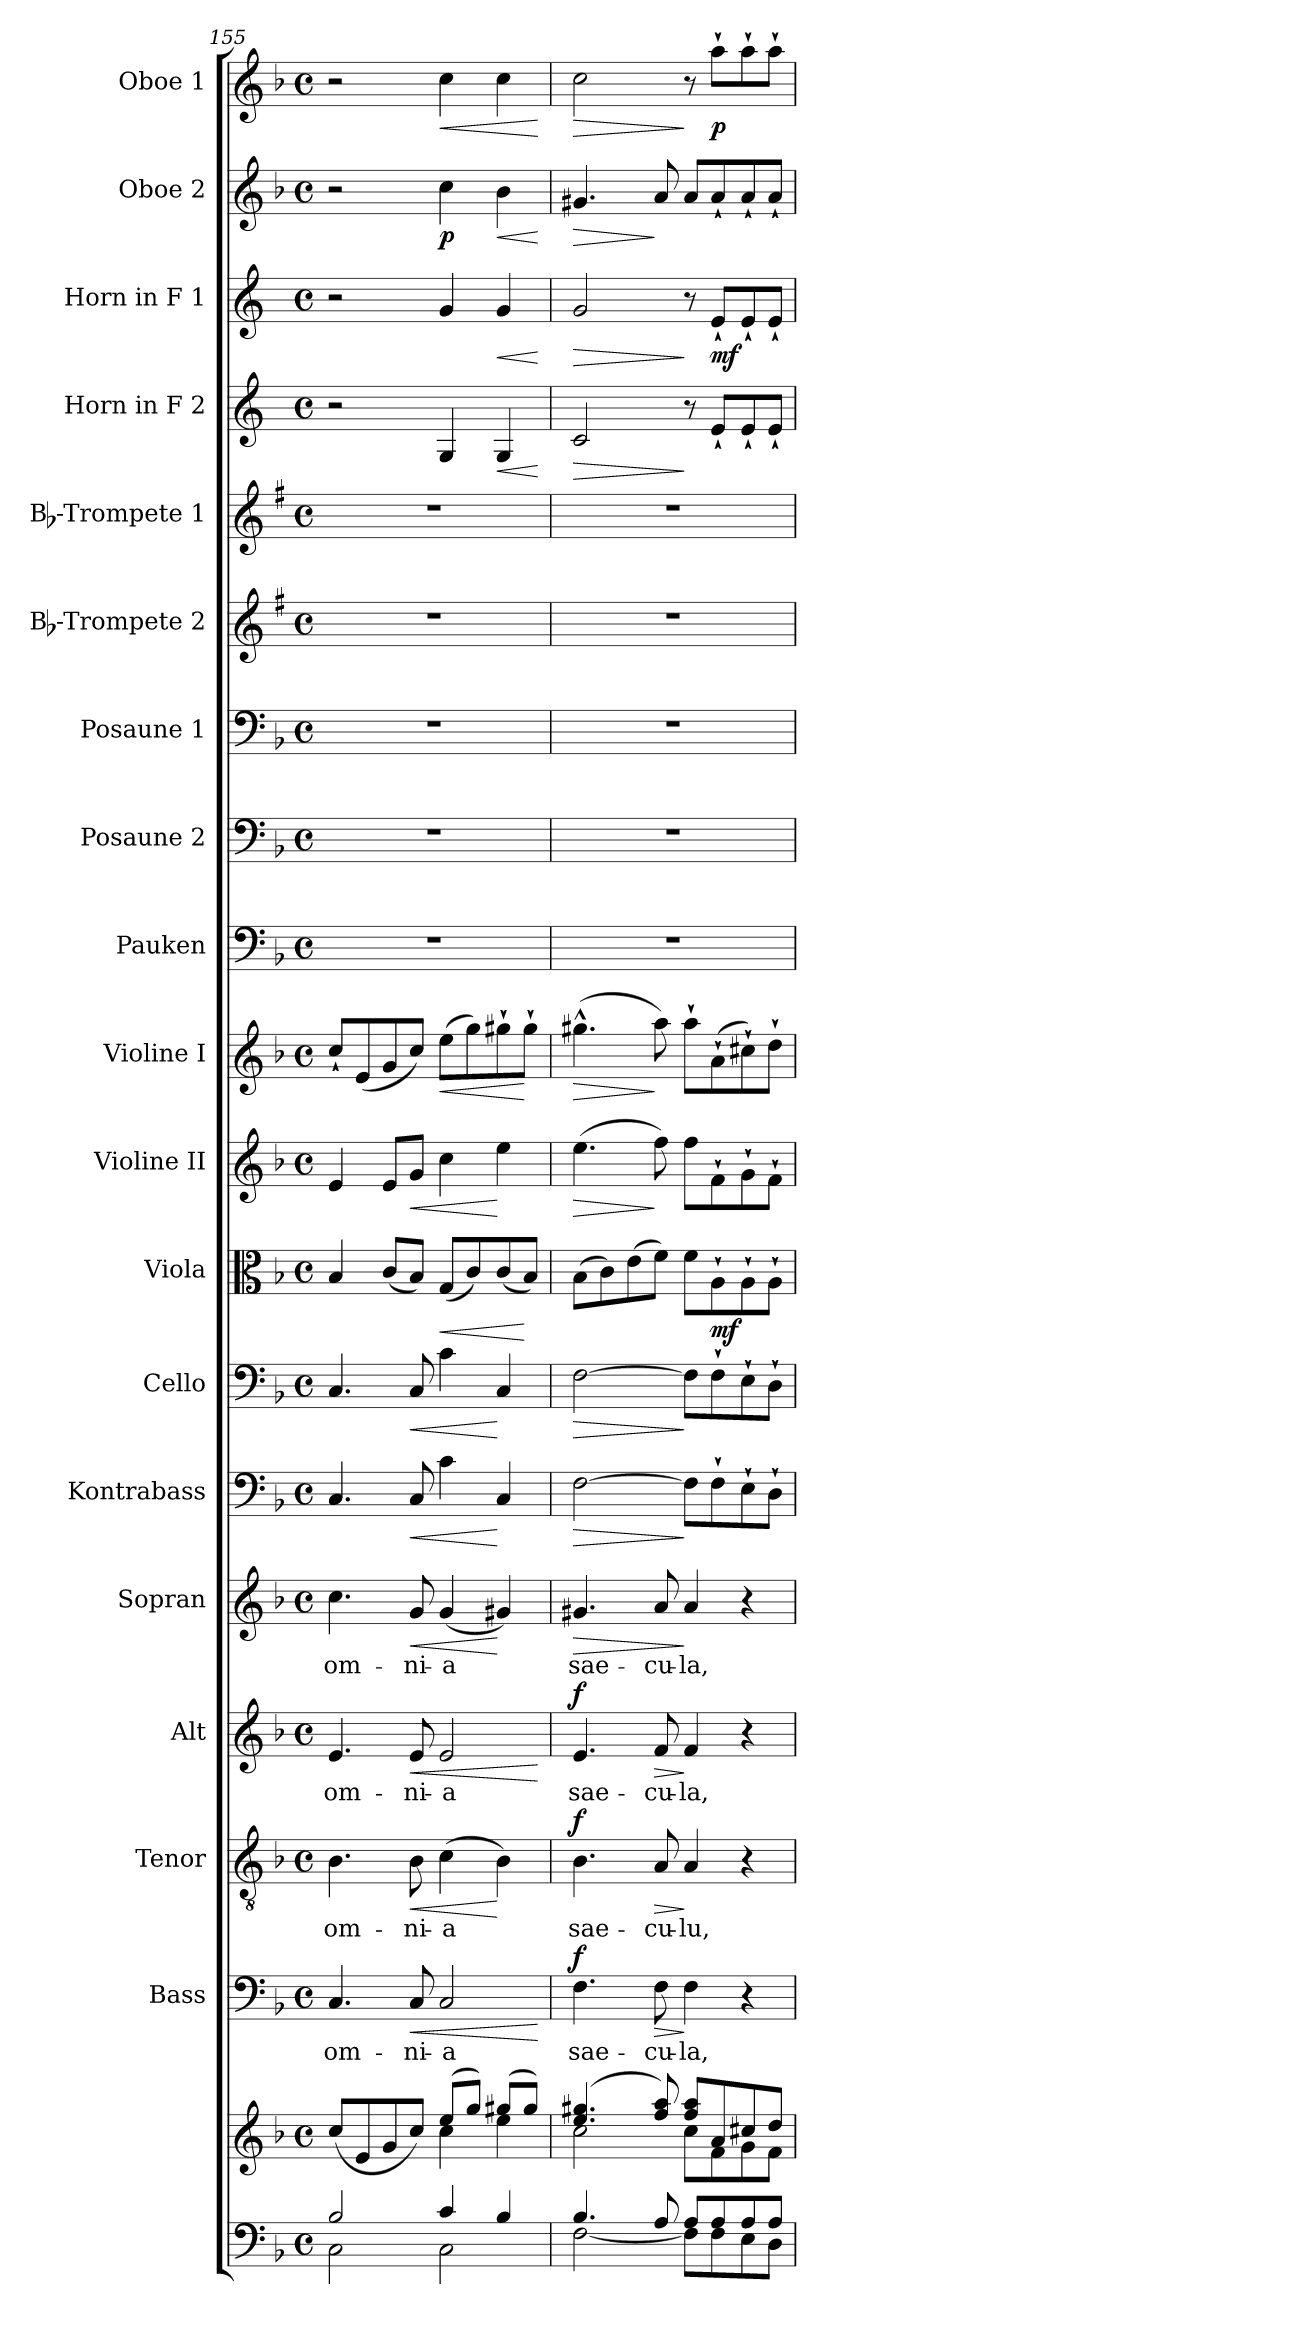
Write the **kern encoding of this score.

**kern	**kern	**kern	**text	**dynam	**kern	**text	**dynam	**kern	**text	**dynam	**kern	**text	**dynam	**kern	**dynam	**kern	**dynam	**kern	**dynam	**kern	**dynam	**kern	**dynam	**kern	**kern	**kern	**kern	**kern	**kern	**dynam	**kern	**dynam	**kern	**dynam	**kern	**dynam
*part19	*part19	*part18	*part18	*part18	*part17	*part17	*part17	*part16	*part16	*part16	*part15	*part15	*part15	*part14	*part14	*part13	*part13	*part12	*part12	*part11	*part11	*part10	*part10	*part9	*part8	*part7	*part6	*part5	*part4	*part4	*part3	*part3	*part2	*part2	*part1	*part1
*staff20	*staff19	*staff18	*staff18	*staff18	*staff17	*staff17	*staff17	*staff16	*staff16	*staff16	*staff15	*staff15	*staff15	*staff14	*staff14	*staff13	*staff13	*staff12	*staff12	*staff11	*staff11	*staff10	*staff10	*staff9	*staff8	*staff7	*staff6	*staff5	*staff4	*staff4	*staff3	*staff3	*staff2	*staff2	*staff1	*staff1
*	*	*I"Bass	*	*	*I"Tenor	*	*	*I"Alt	*	*	*I"Sopran	*	*	*I"Kontrabass	*	*I"Cello	*	*I"Viola	*	*I"Violine II	*	*I"Violine I	*	*I"Pauken	*I"Posaune 2	*I"Posaune 1	*I"Bb-Trompete 2	*I"Bb-Trompete 1	*I"Horn in F 2	*	*I"Horn in F 1	*	*I"Oboe 2	*	*I"Oboe 1	*
*	*	*I'B.	*	*	*I'T.	*	*	*I'A.	*	*	*I'S.	*	*	*I'Kb.	*	*	*	*I'Vla.	*	*I'Vl. II	*	*I'Vl. I	*	*I'Pk.	*I'Pos. 2	*I'Pos. 1	*I'Bb Trp. 2	*I'Bb Trp. 1	*	*	*	*	*I'Ob. 2	*	*I'Ob. 1	*
*clefF4	*clefG2	*clefF4	*	*	*clefGv2	*	*	*clefG2	*	*	*clefG2	*	*	*clefF4	*	*clefF4	*	*clefC3	*	*clefG2	*	*clefG2	*	*clefF4	*clefF4	*clefF4	*clefG2	*clefG2	*clefG2	*	*clefG2	*	*clefG2	*	*clefG2	*
*	*	*	*	*	*	*	*	*	*	*	*	*	*	*ITrd7c12	*	*	*	*	*	*	*	*	*	*	*	*	*ITrd1c2	*ITrd1c2	*ITrd4c7	*	*ITrd4c7	*	*	*	*	*
*k[b-]	*k[b-]	*k[b-]	*	*	*k[b-]	*	*	*k[b-]	*	*	*k[b-]	*	*	*k[b-]	*	*k[b-]	*	*k[b-]	*	*k[b-]	*	*k[b-]	*	*k[b-]	*k[b-]	*k[b-]	*k[b-]	*k[b-]	*k[b-]	*	*k[b-]	*	*k[b-]	*	*k[b-]	*
*F:	*F:	*F:	*	*	*F:	*	*	*F:	*	*	*F:	*	*	*F:	*	*F:	*	*F:	*	*F:	*	*F:	*	*F:	*F:	*F:	*F:	*F:	*F:	*	*F:	*	*F:	*	*F:	*
*M4/4	*M4/4	*M4/4	*	*	*M4/4	*	*	*M4/4	*	*	*M4/4	*	*	*M4/4	*	*M4/4	*	*M4/4	*	*M4/4	*	*M4/4	*	*M4/4	*M4/4	*M4/4	*M4/4	*M4/4	*M4/4	*	*M4/4	*	*M4/4	*	*M4/4	*
*met(c)	*met(c)	*met(c)	*	*	*met(c)	*	*	*met(c)	*	*	*met(c)	*	*	*met(c)	*	*met(c)	*	*met(c)	*	*met(c)	*	*met(c)	*	*met(c)	*met(c)	*met(c)	*met(c)	*met(c)	*met(c)	*	*met(c)	*	*met(c)	*	*met(c)	*
=155	=155	=155	=155	=155	=155	=155	=155	=155	=155	=155	=155	=155	=155	=155	=155	=155	=155	=155	=155	=155	=155	=155	=155	=155	=155	=155	=155	=155	=155	=155	=155	=155	=155	=155	=155	=155
*^	*^	*	*	*	*	*	*	*	*	*	*	*	*	*	*	*	*	*	*	*	*	*	*	*	*	*	*	*	*	*	*	*	*	*	*	*
!	!	!	!	!	!LO:LY:b	!	!	!LO:LY:b	!	!	!LO:LY:b	!	!	!LO:LY:b	!	!	!	!	!	!	!	!	!	!	!	!	!	!	!	!	!	!	!	!	!	!	!	!
2B-/	2C\	(<8cc/L	2ryy	4.C/	om-	.	4.B-\	om-	.	4.e/	om-	.	4.cc\	om-	.	4.CC/	.	4.C/	.	4B-/	.	4e/	.	8cc`</L	.	1r	1r	1r	1r	1r	2r	.	2r	.	2r	.	2r	.
.	.	8e/	.	.	.	.	.	.	.	.	.	.	.	.	.	.	.	.	.	.	.	.	.	(<8e/	.	.	.	.	.	.	.	.	.	.	.	.	.	.
.	.	8g/	.	.	.	.	.	.	.	.	.	.	.	.	.	.	.	.	.	(<8c/L	.	8e/L	.	8g/	.	.	.	.	.	.	.	.	.	.	.	.	.	.
!	!	!	!	!	!LO:LY:b	!LO:HP:b	!	!LO:LY:b	!LO:HP:b	!	!LO:LY:b	!LO:HP:b	!	!LO:LY:b	!LO:HP:b	!	!LO:HP:b	!	!LO:HP:b	!	!	!	!LO:HP:b	!	!	!	!	!	!	!	!	!	!	!	!	!	!	!
.	.	8cc/J)	.	8C/	-ni-	<	8B-\	-ni-	<	8e/	-ni-	<	8g/	-ni-	<	8CC/	<	8C/	<	8B-/J)	.	8g/J	<	8cc/J)	.	.	.	.	.	.	.	.	.	.	.	.	.	.
!	!	!	!	!	!LO:LY:b	!	!	!LO:LY:b	!	!	!LO:LY:b	!	!	!LO:LY:b	!	!	!	!	!	!	!LO:HP:b	!	!	!	!LO:HP:b	!	!	!	!	!	!	!	!	!	!	!LO:DY:b	!	!LO:HP:b
4c/	2C\	(>8ee/L	4cc\	2C/	-a	.	(>4c\	-a	.	2e/	-a	.	(<4g/	-a	.	4C\	.	4c\	.	(<8G/L	<	4cc\	.	(>8ee\L	<	.	.	.	.	.	4C/	.	4c/	.	4cc\	p	4cc\	<
.	.	8gg/J)	.	.	.	.	.	.	.	.	.	.	.	.	.	.	.	.	.	8c/)	.	.	.	8gg\)	.	.	.	.	.	.	.	.	.	.	.	.	.	.
!	!	!	!	!	!	!	!	!	!	!	!	!	!	!	!	!	!	!	!	!	!	!	!	!	!	!	!	!	!	!	!	!LO:HP:b	!	!LO:HP:b	!	!LO:HP:b	!	!
4B-/	.	(>8gg#X/L	4ee\	.	.	.	4B-\)	.	[	.	.	.	4g#X/)	.	[	4CC/	[	4C/	[	(<8c/	.	4ee\	[	8gg#X`>\	.	.	.	.	.	.	4C/	<	4c/	<	4b-\	<	4cc\	.
.	.	8gg#/J)	.	.	.	.	.	.	.	.	.	.	.	.	.	.	.	.	.	8B-/J)	[	.	.	8gg#`>\J	[	.	.	.	.	.	.	.	.	.	.	.	.	.
*v	*v	*	*	*	*	*	*	*	*	*	*	*	*	*	*	*	*	*	*	*	*	*	*	*	*	*	*	*	*	*	*	*	*	*	*	*	*	*
*	*v	*v	*	*	*	*	*	*	*	*	*	*	*	*	*	*	*	*	*	*	*	*	*	*	*	*	*	*	*	*	*	*	*	*	*	*	*
.	.	.	.	[	.	.	.	.	.	[	.	.	.	.	.	.	.	.	.	.	.	.	.	.	.	.	.	.	.	[	.	[	.	[	.	[
=156	=156	=156	=156	=156	=156	=156	=156	=156	=156	=156	=156	=156	=156	=156	=156	=156	=156	=156	=156	=156	=156	=156	=156	=156	=156	=156	=156	=156	=156	=156	=156	=156	=156	=156	=156	=156
*^	*^	*	*	*	*	*	*	*	*	*	*	*	*	*	*	*	*	*	*	*	*	*	*	*	*	*	*	*	*	*	*	*	*	*	*	*
!	!	!	!	!	!LO:LY:b	!LO:DY:a	!	!LO:LY:b	!LO:DY:a	!	!LO:LY:b	!LO:DY:a	!	!LO:LY:b	!LO:HP:b	!	!LO:HP:b	!	!LO:HP:b	!	!	!	!LO:HP:b	!	!LO:HP:b	!	!	!	!	!	!	!LO:HP:b	!	!LO:HP:b	!	!LO:HP:b	!	!LO:HP:b
4.B-/	[<2F\	(4.ee/ 4.gg#X/	2cc\	4.F\	sae-	f	4.B-\	sae-	f	4.e/	sae-	f	4.g#X/	sae-	>	[2FF\	>	[2F\	>	(>8B-\L	.	(>4.ee\	>	(>4.gg#X^^>\	>	1r	1r	1r	1r	1r	2F/	>	2c/	>	4.g#X/	>	2cc\	>
.	.	.	.	.	.	.	.	.	.	.	.	.	.	.	.	.	.	.	.	8c\)	.	.	.	.	.	.	.	.	.	.	.	.	.	.	.	.	.	.
.	.	.	.	.	.	.	.	.	.	.	.	.	.	.	.	.	.	.	.	(>8e\	.	.	.	.	.	.	.	.	.	.	.	.	.	.	.	.	.	.
!	!	!	!	!	!LO:LY:b	!LO:HP:b	!	!LO:LY:b	!LO:HP:b	!	!LO:LY:b	!LO:HP:b	!	!LO:LY:b	!	!	!	!	!	!	!	!	!	!	!	!	!	!	!	!	!	!	!	!	!	!	!	!
8A/	.	8ff/ 8aa/)	.	8F\	-cu-	>	8A/	-cu-	>	8f/	-cu-	>	8a/	-cu-	.	.	.	.	.	8f\J)	.	8ff\)	]	8aa\)	]	.	.	.	.	.	.	.	.	.	8a/	]	.	.
!	!	!	!	!	!LO:LY:b	!	!	!LO:LY:b	!	!	!LO:LY:b	!	!	!LO:LY:b	!	!	!	!	!	!	!	!	!	!	!	!	!	!	!	!	!	!	!	!	!	!	!	!
8A/L	8F\L]	8ff/ 8aa/L	8cc\L	4F\	-la,	]	4A/	-lu,	]	4f/	-la,	]	4a/	-la,	]	8FF\L]	]	8F\L]	]	8f\L	.	8ff\L	.	8aa`>\L	.	.	.	.	.	.	8r	]	8r	]	8a/L	.	8r	]
!	!	!	!	!	!	!	!	!	!	!	!	!	!	!	!	!	!	!	!	!	!LO:DY:b	!	!	!	!	!	!	!	!	!	!	!	!	!LO:DY:b	!	!	!	!LO:DY:b
8A/	8F\	8a/	8f\	.	.	.	.	.	.	.	.	.	.	.	.	8FF`>\	.	8F`>\	.	8A`>\	mf	8f`>\	.	(>8a`>\	.	.	.	.	.	.	8A`</L	.	8A`</L	mf	8a`</	.	8aa`>\L	p
8A/	8E\	8cc#X/	8g\	4r	.	.	4r	.	.	4r	.	.	4r	.	.	8EE`>\	.	8E`>\	.	8A`>\	.	8g`>\	.	8cc#X`>\)	.	.	.	.	.	.	8A`</	.	8A`</	.	8a`</	.	8aa`>\	.
8A/J	8D\J	8dd/J	8f\J	.	.	.	.	.	.	.	.	.	.	.	.	8DD`>\J	.	8D`>\J	.	8A`>\J	.	8f`>\J	.	8dd`>\J	.	.	.	.	.	.	8A`</J	.	8A`</J	.	8a`</J	.	8aa`>\J	.
*v	*v	*	*	*	*	*	*	*	*	*	*	*	*	*	*	*	*	*	*	*	*	*	*	*	*	*	*	*	*	*	*	*	*	*	*	*	*	*
*	*v	*v	*	*	*	*	*	*	*	*	*	*	*	*	*	*	*	*	*	*	*	*	*	*	*	*	*	*	*	*	*	*	*	*	*	*	*
=	=	=	=	=	=	=	=	=	=	=	=	=	=	=	=	=	=	=	=	=	=	=	=	=	=	=	=	=	=	=	=	=	=	=	=	=
*-	*-	*-	*-	*-	*-	*-	*-	*-	*-	*-	*-	*-	*-	*-	*-	*-	*-	*-	*-	*-	*-	*-	*-	*-	*-	*-	*-	*-	*-	*-	*-	*-	*-	*-	*-	*-
